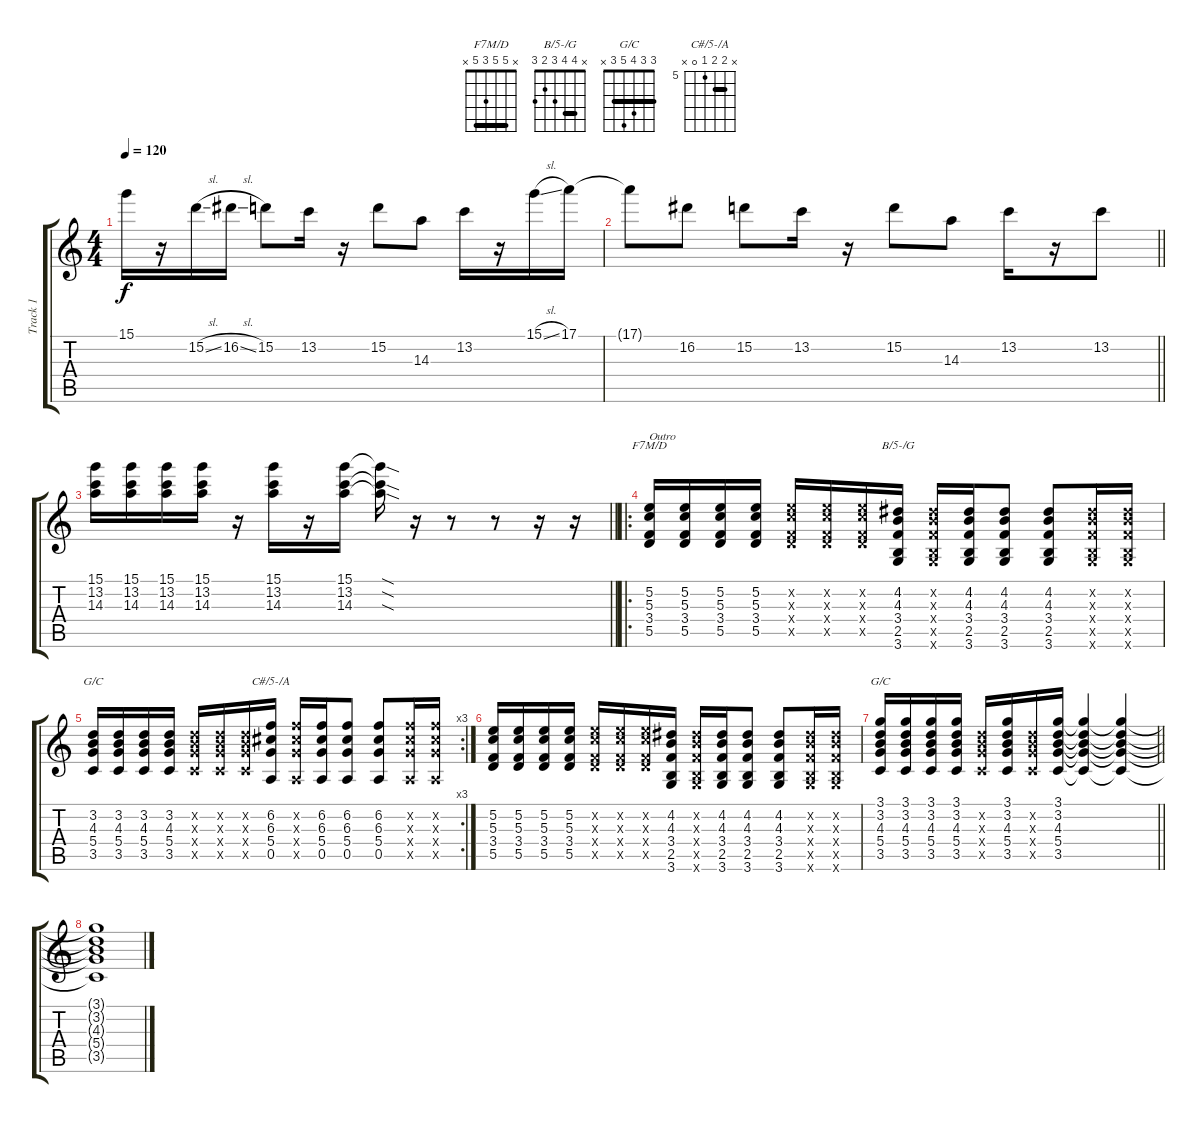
\track ("Track 1" "Track 1") {instrument acousticguitarnylon}
\staff {score tabs}
\tuning (E4 B3 G3 D3 A2 E2) {hide}
\chord ("F7M/D" x 5 5 3 5 x) {barre 5}
\chord ("B/5-/G" x 4 4 3 2 3) {barre 4}
\chord ("G/C" x 3 4 5 3 x) {barre 3}
\chord ("C#/5-/A" x 6 6 5 0 x) {firstfret 5 barre 6}
\chord ("G/C" 3 3 4 5 3 x) {barre 3}
\ts (4 4)
\tempo 120
\clef g2
\ks c
15.1.16{dy f} r.16 15.2{sl}.16 16.2{sl}.16 15.2.8 13.2.16 r.16 15.2.8 14.3.8 13.2.16 r.16 15.1{sl}.16 17.1.16 |
\barLineRight lightlight
17.1{t}.8 16.2.8 15.2.8 13.2.16 r.16 15.2.8 14.3.8 13.2.16 r.16 13.2.8 |
\barLineRight lightlight
(15.1 13.2 14.3).16 (15.1 13.2 14.3).16 (15.1 13.2 14.3).16 (15.1 13.2 14.3).16 r.16 (15.1 13.2 14.3).16 r.16 (15.1 13.2 14.3).16 (15.1{sod t} 13.2{sod t} 14.3{sod t}).16 r.16 r.8 r.8 r.16 r.16 |
\ro
(5.2 5.3 3.4 5.5).16{ch "F7M/D" txt "Outro"} (5.2 5.3 3.4 5.5).16 (5.2 5.3 3.4 5.5).16 (5.2 5.3 3.4 5.5).16 (5.2{x} 5.3{x} 3.4{x} 5.5{x}).16 (5.2{x} 5.3{x} 3.4{x} 5.5{x}).16 (5.2{x} 5.3{x} 3.4{x} 5.5{x}).16 (4.2 4.3 3.4 2.5 3.6).16{ch "B/5-/G"} (4.2{x} 4.3{x} 3.4{x} 2.5{x} 3.6{x}).16 (4.2 4.3 3.4 2.5 3.6).16 (4.2 4.3 3.4 2.5 3.6).8 (4.2 4.3 3.4 2.5 3.6).8 (4.2{x} 4.3{x} 3.4{x} 2.5{x} 3.6{x}).16 (4.2{x} 4.3{x} 3.4{x} 2.5{x} 3.6{x}).16 |
\rc 3
(3.2 4.3 5.4 3.5).16{ch "G/C"} (3.2 4.3 5.4 3.5).16 (3.2 4.3 5.4 3.5).16 (3.2 4.3 5.4 3.5).16 (3.2{x} 4.3{x} 5.4{x} 3.5{x}).16 (3.2{x} 4.3{x} 5.4{x} 3.5{x}).16 (3.2{x} 4.3{x} 5.4{x} 3.5{x}).16 (6.2 6.3 5.4 0.5).16{ch "C#/5-/A"} (6.2{x} 6.3{x} 5.4{x} 0.5{x}).16 (6.2 6.3 5.4 0.5).16 (6.2 6.3 5.4 0.5).8 (6.2 6.3 5.4 0.5).8 (6.2{x} 6.3{x} 5.4{x} 0.5{x}).16 (6.2{x} 6.3{x} 5.4{x} 0.5{x}).16 |
(5.2 5.3 3.4 5.5).16 (5.2 5.3 3.4 5.5).16 (5.2 5.3 3.4 5.5).16 (5.2 5.3 3.4 5.5).16 (5.2{x} 5.3{x} 3.4{x} 5.5{x}).16 (5.2{x} 5.3{x} 3.4{x} 5.5{x}).16 (5.2{x} 5.3{x} 3.4{x} 5.5{x}).16 (4.2 4.3 3.4 2.5 3.6).16 (4.2{x} 4.3{x} 3.4{x} 2.5{x} 3.6{x}).16 (4.2 4.3 3.4 2.5 3.6).16 (4.2 4.3 3.4 2.5 3.6).8 (4.2 4.3 3.4 2.5 3.6).8 (4.2{x} 4.3{x} 3.4{x} 2.5{x} 3.6{x}).16 (4.2{x} 4.3{x} 3.4{x} 2.5{x} 3.6{x}).16 |
\barLineRight lightlight
(3.1 3.2 4.3 5.4 3.5).16{ch "G/C"} (3.1 3.2 4.3 5.4 3.5).16 (3.1 3.2 4.3 5.4 3.5).16 (3.1 3.2 4.3 5.4 3.5).16 (3.2{x} 4.3{x} 5.4{x} 3.5{x}).16 (3.1 3.2 4.3 5.4 3.5).16 (3.2{x} 4.3{x} 5.4{x} 3.5{x}).16 (3.1 3.2 4.3 5.4 3.5).16 (3.1{t} 3.2{t} 4.3{t} 5.4{t} 3.5{t}).4 (3.1{t} 3.2{t} 4.3{t} 5.4{t} 3.5{t}).4 |
(3.1{t} 3.2{t} 4.3{t} 5.4{t} 3.5{t}).1
